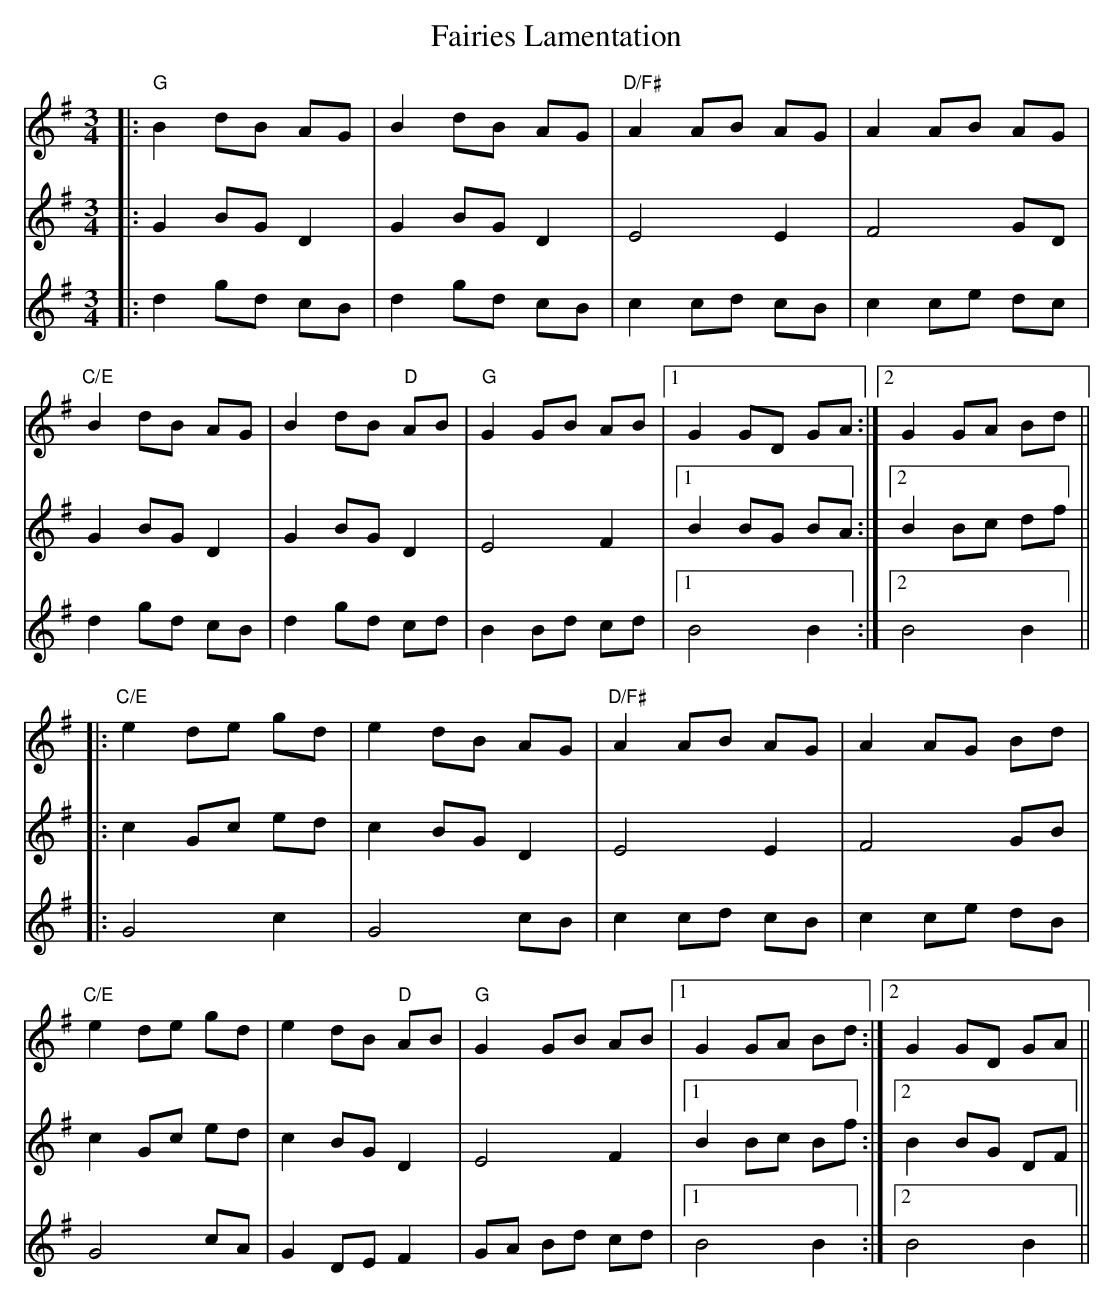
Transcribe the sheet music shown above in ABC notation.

X:1
T: Fairies Lamentation
M: 3/4
L: 1/8
K: Gmaj
V:1
|:"G" B2 dB AG|B2 dB AG|"D/F#" A2 AB AG|A2 AB AG|
V:2
|:G2 BG D2|G2 BG D2|E4 E2|F4 GD|
V:3
|:d2 gd cB|d2 gd cB|c2 cd cB|c2 ce dc|
V:1
"C/E"B2 dB AG|B2 dB "D" AB|"G" G2 GB AB|1 G2 GD GA:|2 G2 GA Bd||
V:2
G2 BG D2|G2 BG D2|E4 F2|1 B2 BG BA:|2 B2 Bc df||
V:3
d2 gd cB|d2 gd cd|B2 Bd cd|1 B4 B2:|2 B4 B2||
V:1
|:"C/E" e2 de gd|e2 dB AG|"D/F#" A2 AB AG|A2 AG Bd|
V:2
|:c2 Gc ed|c2 BG D2|E4 E2|F4 GB|
V:3
|:G4 c2|G4 cB|c2 cd cB|c2 ce dB|
V:1
"C/E" e2 de gd|e2 dB "D" AB|"G" G2 GB AB|1 G2 GA Bd:|2 G2 GD GA||
V:2
c2 Gc ed|c2 BG D2|E4 F2|1 B2 Bc Bf:|2 B2 BG DF||
V:3
G4 cA|G2 DE F2|GA Bd cd|1 B4 B2:|2 B4 B2||
